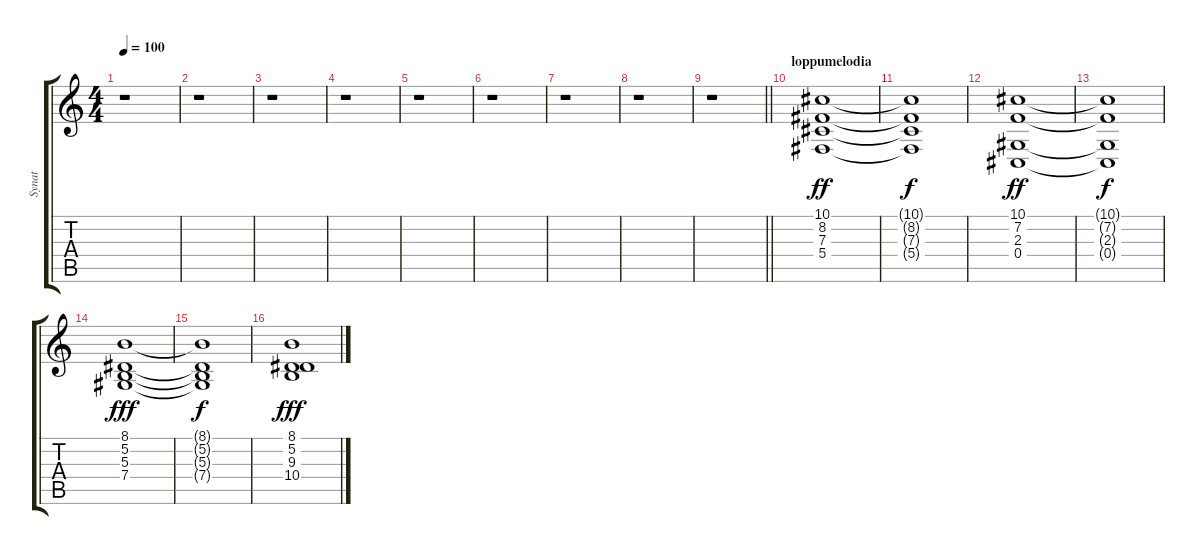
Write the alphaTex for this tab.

\track ("Synat" "Synat") {instrument stringensemble1}
\staff {score tabs}
\tuning (Eb4 Bb3 Gb3 Db3 Ab2 Db2) {hide}
\ts (4 4)
\tempo 100
\clef g2
\ks c
r.1{dy ff} |
r.1 |
r.1 |
r.1 |
r.1 |
r.1 |
r.1 |
r.1 |
\barLineRight lightlight
r.1 |
\section ("" "loppumelodia")
(10.1 8.2 7.3 5.4).1 |
(10.1{t} 8.2{t} 7.3{t} 5.4{t}).1{dy f} |
(10.1 7.2 2.3 0.4).1{dy ff} |
(10.1{t} 7.2{t} 2.3{t} 0.4{t}).1{dy f} |
(8.1 5.2 5.3 7.4).1{dy fff} |
(8.1{t} 5.2{t} 5.3{t} 7.4{t}).1{dy f} |
(8.1 5.2 9.3 10.4).1{dy fff}
